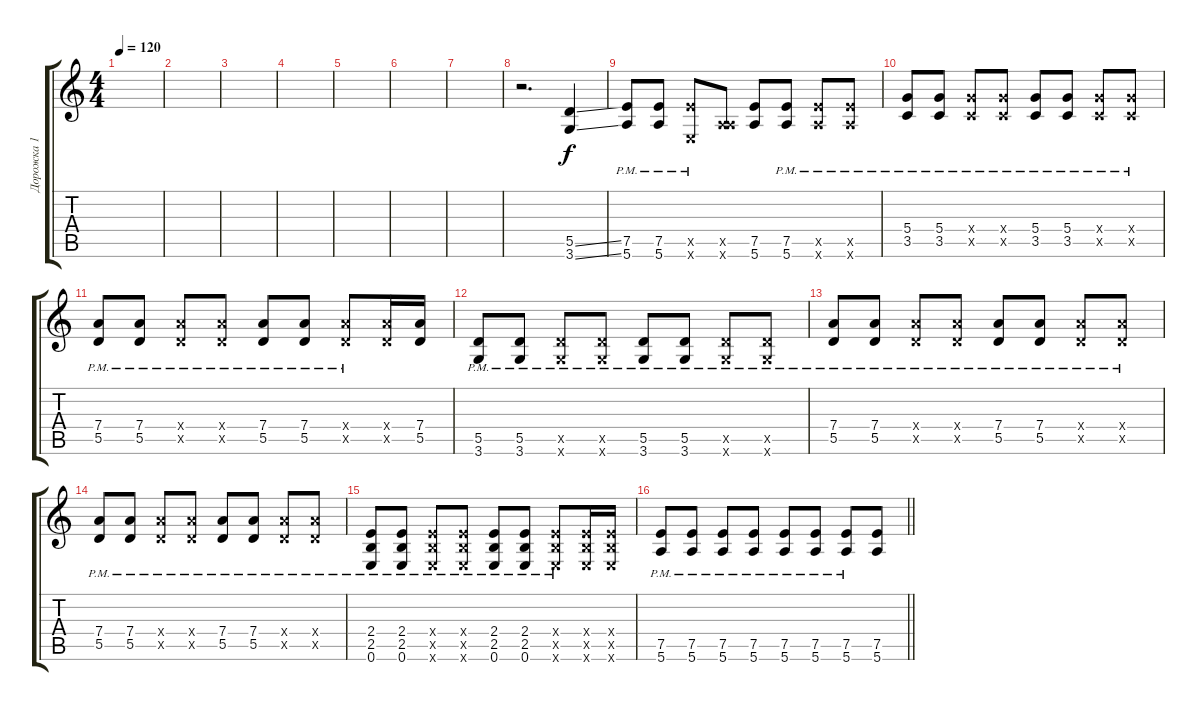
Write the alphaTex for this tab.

\track ("Дорожка 1" "Дорожка 1") {instrument overdrivenguitar}
\staff {score tabs}
\tuning (E4 B3 G3 D3 A2 E2) {hide}
\ts (4 4)
\tempo 120
\clef g2
\ks c
|
|
|
|
|
|
|
r.2{d} (5.5{ss} 3.6{ss}).4 |
(7.5{pm} 5.6).8 (7.5{pm} 5.6).8 (7.5{pm x} 0.6{x}).8 (0.5{x} 5.6{x}).8 (7.5 5.6).8 (7.5{pm} 5.6).8 (7.5{pm x} 5.6{x}).8 (7.5{pm x} 5.6{x}).8 |
(5.4 3.5{pm}).8 (5.4 3.5{pm}).8 (5.4{x} 3.5{pm x}).8 (5.4{x} 3.5{pm x}).8 (5.4 3.5{pm}).8 (5.4 3.5{pm}).8 (5.4{x} 3.5{pm x}).8 (5.4{x} 3.5{pm x}).8 |
(7.4 5.5{pm}).8 (7.4 5.5{pm}).8 (7.4{x} 5.5{pm x}).8 (7.4{x} 5.5{pm x}).8 (7.4 5.5{pm}).8 (7.4 5.5{pm}).8 (7.4{x} 5.5{pm x}).8 (7.4{x} 5.5{x}).16 (7.4 5.5).16 |
(5.5{pm} 3.6).8 (5.5{pm} 3.6).8 (5.5{pm x} 3.6{x}).8 (5.5{pm x} 3.6{x}).8 (5.5{pm} 3.6).8 (5.5{pm} 3.6).8 (5.5{pm x} 3.6{x}).8 (5.5{pm x} 3.6{x}).8 |
(7.4{pm} 5.5).8 (7.4{pm} 5.5).8 (7.4{pm x} 5.5{x}).8 (7.4{pm x} 5.5{x}).8 (7.4{pm} 5.5).8 (7.4{pm} 5.5).8 (7.4{pm x} 5.5{x}).8 (7.4{pm x} 5.5{x}).8 |
(7.4{pm} 5.5).8 (7.4{pm} 5.5).8 (7.4{pm x} 5.5{x}).8 (7.4{pm x} 5.5{x}).8 (7.4{pm} 5.5).8 (7.4{pm} 5.5).8 (7.4{pm x} 5.5{x}).8 (7.4{pm x} 5.5{x}).8 |
(2.4{pm} 2.5 0.6).8 (2.4{pm} 2.5 0.6).8 (2.4{pm x} 2.5{x} 0.6{x}).8 (2.4{pm x} 2.5{x} 0.6{x}).8 (2.4{pm} 2.5 0.6).8 (2.4{pm} 2.5 0.6).8 (2.4{pm x} 2.5{x} 0.6{x}).8 (2.4{x} 2.5{x} 0.6{x}).16 (2.4{x} 2.5{x} 0.6{x}).16 |
\barLineRight lightlight
(7.5{pm} 5.6).8 (7.5{pm} 5.6).8 (7.5{pm} 5.6).8 (7.5{pm} 5.6).8 (7.5{pm} 5.6).8 (7.5{pm} 5.6).8 (7.5{pm} 5.6).8 (7.5 5.6).8
